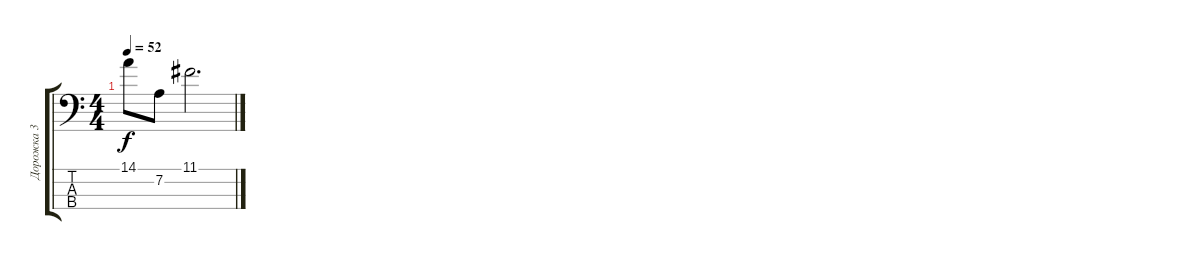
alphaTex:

\track ("Дорожка 3" "Дорожка 3") {instrument electricbassfinger}
\staff {score tabs}
\tuning (G2 D2 A1 E1) {hide}
\ts (4 4)
\tempo 52
\clef f4
\ks c
14.1.8{dy f} 7.2.8 11.1.2{d}
